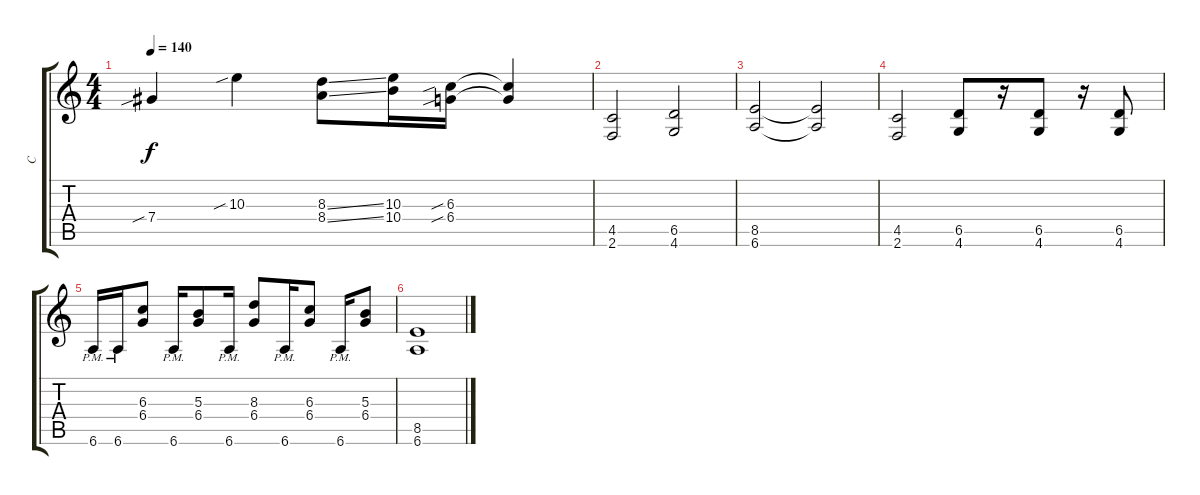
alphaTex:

\track ("C" "C") {instrument distortionguitar}
\staff {score tabs}
\tuning (Eb4 Bb3 Gb3 Db3 Ab2 Eb2) {hide}
\ts (4 4)
\tempo 140
\clef g2
\ks c
7.4{sib}.4{dy f} 10.3{sib}.4 (8.3{ss} 8.4{ss}).8 (10.3 10.4).16 (6.3{sib} 6.4{sib}).16 (6.3{t} 6.4{t}).4 |
(4.5 2.6).2 (6.5 4.6).2 |
(8.5 6.6).2 (8.5{t} 6.6{t}).2 |
(4.5 2.6).2 (6.5 4.6).8 r.16 (6.5 4.6).8 r.16 (6.5 4.6).8 |
6.6{pm}.16 6.6{pm}.16 (6.3 6.4).8 6.6{pm}.16 (5.3 6.4).8 6.6{pm}.16 (8.3 6.4).8 6.6{pm}.16 (6.3 6.4).8 6.6{pm}.16 (5.3 6.4).8 |
(8.5 6.6).1
